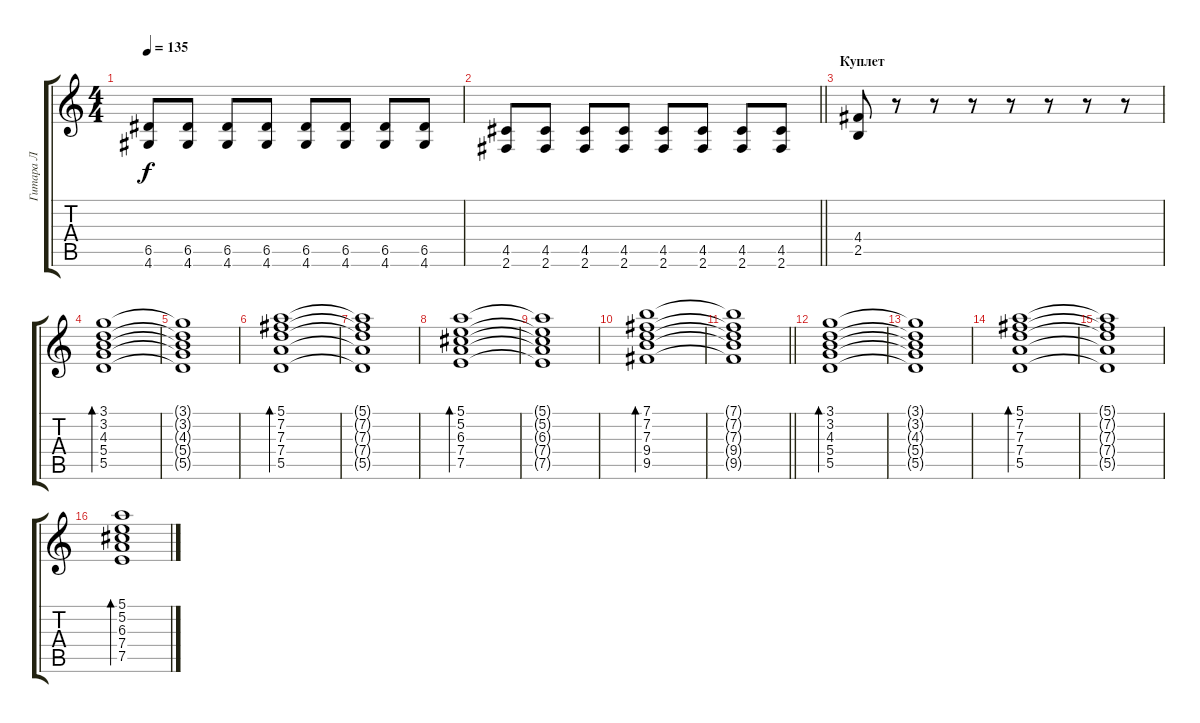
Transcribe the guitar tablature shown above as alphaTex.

\track ("Гитара Л" "Гитара Л") {instrument overdrivenguitar}
\staff {score tabs}
\tuning (E4 B3 G3 D3 A2 E2) {hide}
\ts (4 4)
\tempo 135
\clef g2
\ks c
(6.5 4.6).8{dy f} (6.5 4.6).8 (6.5 4.6).8 (6.5 4.6).8 (6.5 4.6).8 (6.5 4.6).8 (6.5 4.6).8 (6.5 4.6).8 |
\barLineRight lightlight
(4.5 2.6).8 (4.5 2.6).8 (4.5 2.6).8 (4.5 2.6).8 (4.5 2.6).8 (4.5 2.6).8 (4.5 2.6).8 (4.5 2.6).8 |
\section ("" "Куплет")
(4.4 2.5).8 r.8 r.8 r.8 r.8 r.8 r.8 r.8 |
(3.1 3.2 4.3 5.4 5.5).1{bd 240 instrument electricguitarclean} |
(3.1{t} 3.2{t} 4.3{t} 5.4{t} 5.5{t}).1 |
(5.1 7.2 7.3 7.4 5.5).1{bd 240} |
(5.1{t} 7.2{t} 7.3{t} 7.4{t} 5.5{t}).1 |
(5.1 5.2 6.3 7.4 7.5).1{bd 240} |
(5.1{t} 5.2{t} 6.3{t} 7.4{t} 7.5{t}).1 |
(7.1 7.2 7.3 9.4 9.5).1{bd 240} |
\barLineRight lightlight
(7.1{t} 7.2{t} 7.3{t} 9.4{t} 9.5{t}).1 |
\section ("" " ")
(3.1 3.2 4.3 5.4 5.5).1{bd 240} |
(3.1{t} 3.2{t} 4.3{t} 5.4{t} 5.5{t}).1 |
(5.1 7.2 7.3 7.4 5.5).1{bd 240} |
(5.1{t} 7.2{t} 7.3{t} 7.4{t} 5.5{t}).1 |
(5.1 5.2 6.3 7.4 7.5).1{bd 240}
